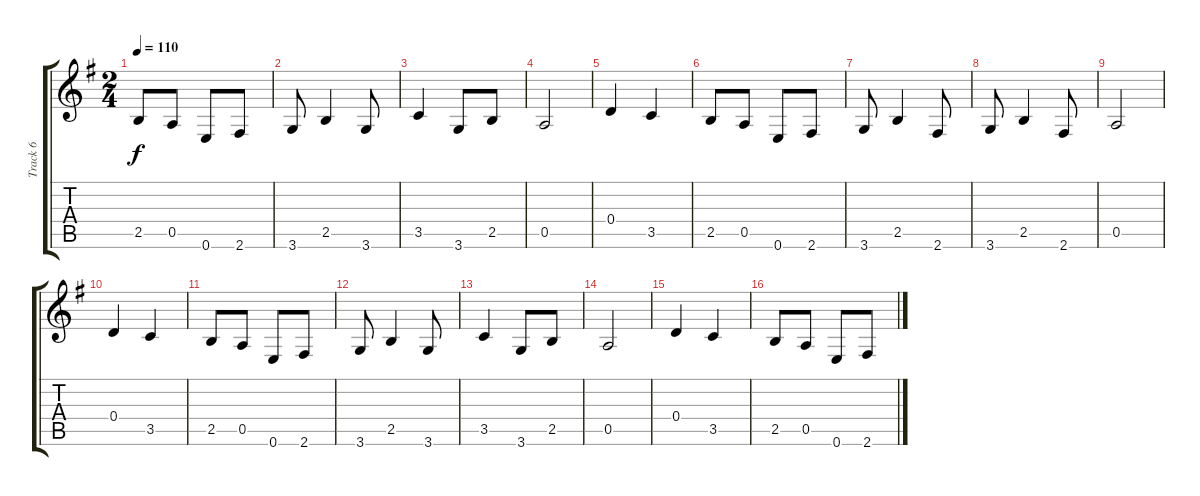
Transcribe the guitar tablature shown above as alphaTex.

\track ("Track 6" "Track 6") {instrument acousticguitarnylon}
\staff {score tabs}
\tuning (E4 B3 G3 D3 A2 E2) {hide}
\ts (2 4)
\tempo 110
\clef g2
\ks g
2.5.8{dy f} 0.5.8 0.6.8 2.6.8 |
3.6.8 2.5.4 3.6.8 |
3.5.4 3.6.8 2.5.8 |
0.5.2 |
0.4.4 3.5.4 |
2.5.8 0.5.8 0.6.8 2.6.8 |
3.6.8 2.5.4 2.6.8 |
3.6.8 2.5.4 2.6.8 |
0.5.2 |
0.4.4 3.5.4 |
2.5.8 0.5.8 0.6.8 2.6.8 |
3.6.8 2.5.4 3.6.8 |
3.5.4 3.6.8 2.5.8 |
0.5.2 |
0.4.4 3.5.4 |
2.5.8 0.5.8 0.6.8 2.6.8
